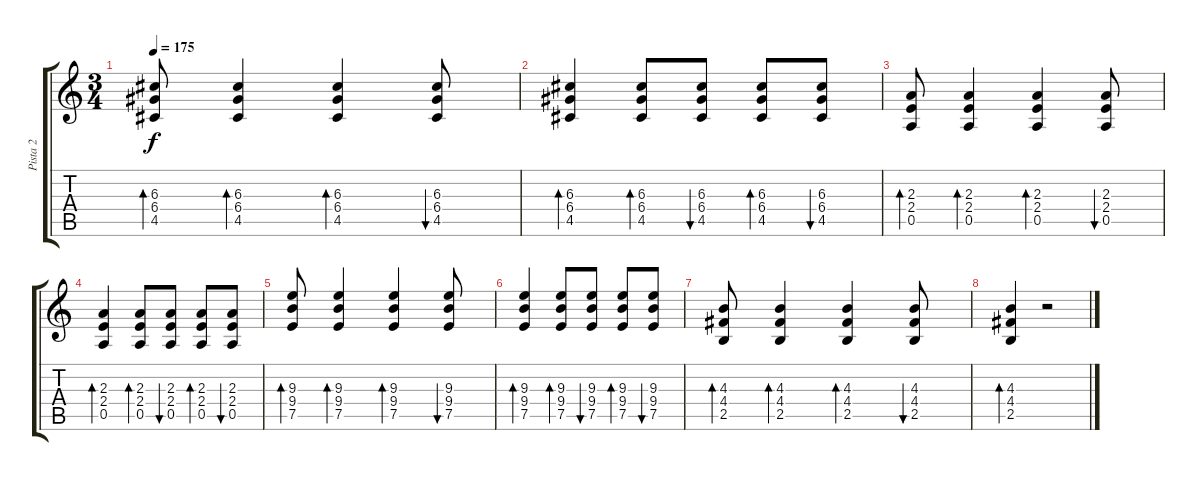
\track ("Pista 2" "Pista 2") {instrument acousticguitarnylon}
\staff {score tabs}
\tuning (E4 B3 G3 D3 A2 E2) {hide}
\ts (3 4)
\tempo 175
\clef g2
\ks c
(6.3 6.4 4.5).8{bd 60 dy f} (6.3 6.4 4.5).4{bd 60} (6.3 6.4 4.5).4{bd 60} (6.3 6.4 4.5).8{bu 60} |
(6.3 6.4 4.5).4{bd 60} (6.3 6.4 4.5).8{bd 60} (6.3 6.4 4.5).8{bu 60} (6.3 6.4 4.5).8{bd 60} (6.3 6.4 4.5).8{bu 60} |
(2.3 2.4 0.5).8{bd 60} (2.3 2.4 0.5).4{bd 60} (2.3 2.4 0.5).4{bd 60} (2.3 2.4 0.5).8{bu 60} |
(2.3 2.4 0.5).4{bd 60} (2.3 2.4 0.5).8{bd 60} (2.3 2.4 0.5).8{bu 60} (2.3 2.4 0.5).8{bd 60} (2.3 2.4 0.5).8{bu 60} |
(9.3 9.4 7.5).8{bd 60} (9.3 9.4 7.5).4{bd 60} (9.3 9.4 7.5).4{bd 60} (9.3 9.4 7.5).8{bu 60} |
(9.3 9.4 7.5).4{bd 60} (9.3 9.4 7.5).8{bd 60} (9.3 9.4 7.5).8{bu 60} (9.3 9.4 7.5).8{bd 60} (9.3 9.4 7.5).8{bu 60} |
(4.3 4.4 2.5).8{bd 60} (4.3 4.4 2.5).4{bd 60} (4.3 4.4 2.5).4{bd 60} (4.3 4.4 2.5).8{bu 60} |
(4.3 4.4 2.5).4{bd 60} r.2
